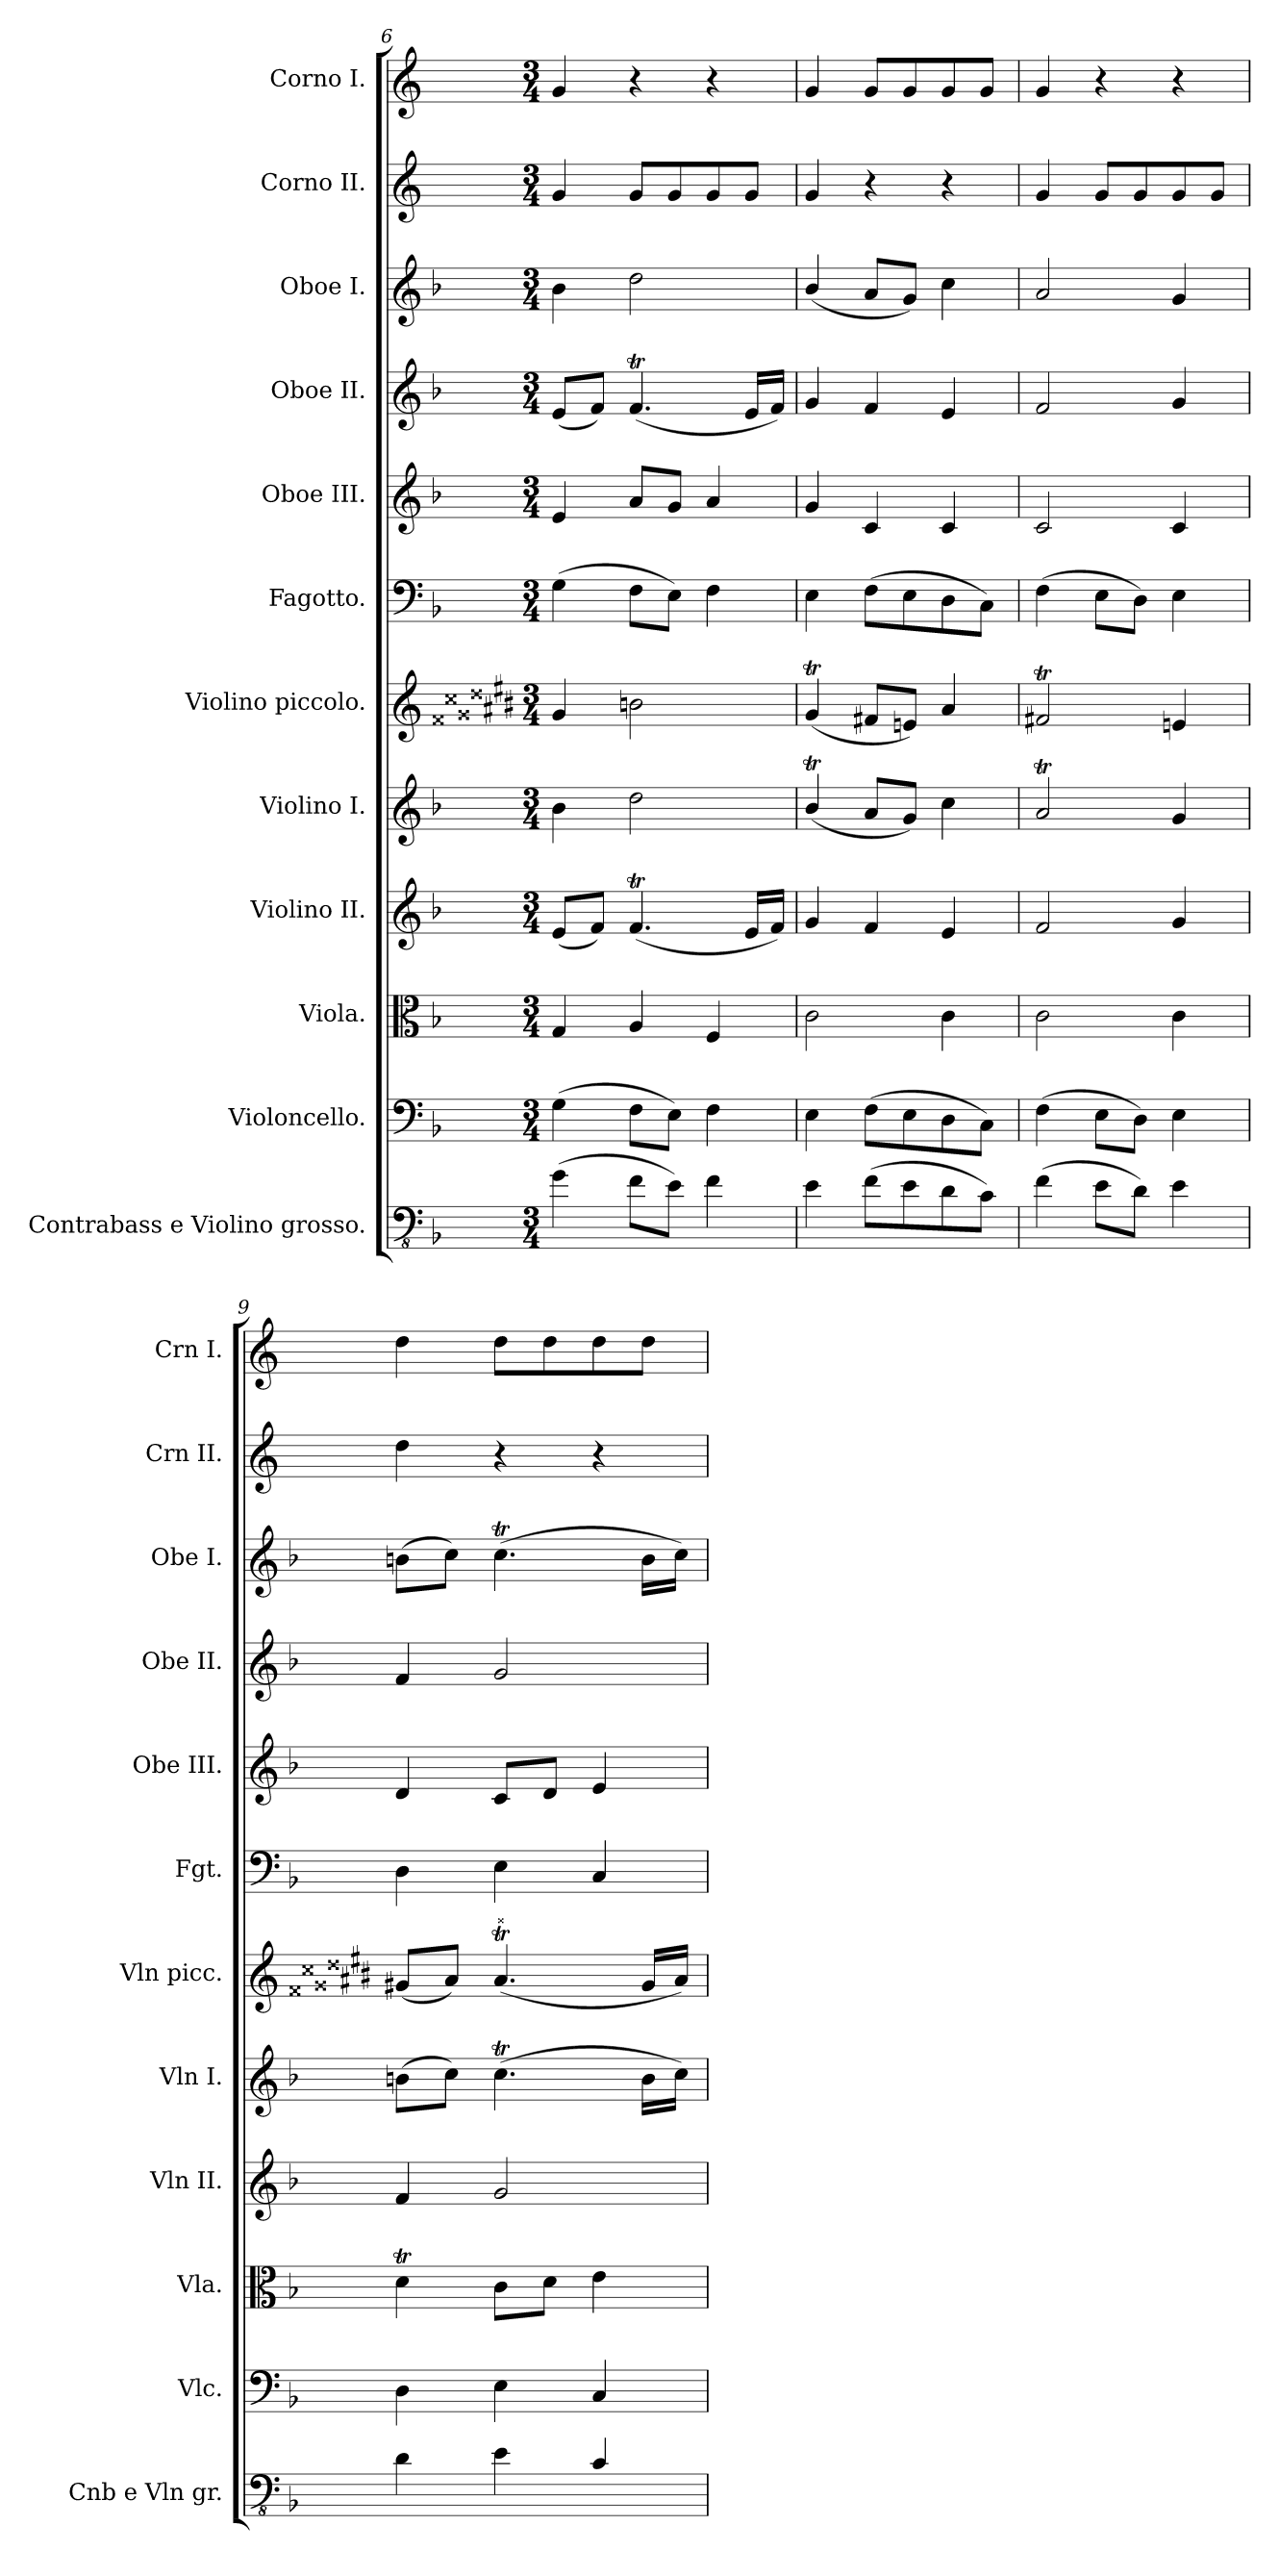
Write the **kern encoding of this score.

**kern	**kern	**kern	**kern	**kern	**kern	**kern	**kern	**kern	**kern	**kern	**kern
*part12	*part11	*part10	*part9	*part8	*part7	*part6	*part5	*part4	*part3	*part2	*part1
*staff12	*staff11	*staff10	*staff9	*staff8	*staff7	*staff6	*staff5	*staff4	*staff3	*staff2	*staff1
*I"Contrabass e Violino grosso.	*I"Violoncello.	*I"Viola.	*I"Violino II.	*I"Violino I.	*I"Violino piccolo.	*I"Fagotto.	*I"Oboe III.	*I"Oboe II.	*I"Oboe I.	*I"Corno II.	*I"Corno I.
*I'Cnb e Vln gr.	*I'Vlc.	*I'Vla.	*I'Vln II.	*I'Vln I.	*I'Vln picc.	*I'Fgt.	*I'Obe III.	*I'Obe II.	*I'Obe I.	*I'Crn II.	*I'Crn I.
*clefFv4	*clefF4	*clefC3	*clefG2	*clefG2	*clefG2	*clefF4	*clefG2	*clefG2	*clefG2	*clefG2	*clefG2
*ITrd7c12	*	*	*	*	*ITrd-1c-3	*	*	*	*	*ITrd4c7	*ITrd4c7
*k[b-]	*k[b-]	*k[b-]	*k[b-]	*k[b-]	*k[f##c##g##d##a#e#b#]	*k[b-]	*k[b-]	*k[b-]	*k[b-]	*k[b-]	*k[b-]
*M3/4	*M3/4	*M3/4	*M3/4	*M3/4	*M3/4	*M3/4	*M3/4	*M3/4	*M3/4	*M3/4	*M3/4
=6	=6	=6	=6	=6	=6	=6	=6	=6	=6	=6	=6
(>4GG\	(>4G\	4G/	(<8e/L	4b-\	4a#/	(>4G\	4e/	(<8e/L	4b-\	4c/	4c/
.	.	.	8f/J)	.	.	.	.	8f/J)	.	.	.
8FF\L	8F\L	4A/	(<4.fT/	2dd\	2cc##\	8F\L	8a/L	(<4.fT/	2dd\	8c/L	4r
8EE\J)	8E\J)	.	.	.	.	8E\J)	8g/J	.	.	8c/	.
4FF\	4F\	4F/	.	.	.	4F\	4a/	.	.	8c/	4r
.	.	.	16e/LL	.	.	.	.	16e/LL	.	8c/J	.
.	.	.	16f/JJ)	.	.	.	.	16f/JJ)	.	.	.
!!LO:PB:g=z
=7	=7	=7	=7	=7	=7	=7	=7	=7	=7	=7	=7
4EE\	4E\	2c\	4g/	(<4b-T/	(<4a#T/	4E\	4g/	4g/	(<4b-/	4c/	4c/
(>8FF\L	(>8F\L	.	4f/	8a/L	8g##/L	(>8F\L	4c/	4f/	8a/L	4r	8c/L
8EE\	8E\	.	.	8g/J)	8f##/J)	8E\	.	.	8g/J)	.	8c/
8DD\	8D\	4c\	4e/	4cc\	4b#/	8D\	4c/	4e/	4cc\	4r	8c/
8CC\J)	8C\J)	.	.	.	.	8C\J)	.	.	.	.	8c/J
=8	=8	=8	=8	=8	=8	=8	=8	=8	=8	=8	=8
(>4FF\	(>4F\	2c\	2f/	2at/	2g##t/	(>4F\	2c/	2f/	2a/	4c/	4c/
8EE\L	8E\L	.	.	.	.	8E\L	.	.	.	8c/L	4r
8DD\J)	8D\J)	.	.	.	.	8D\J)	.	.	.	8c/	.
4EE\	4E\	4c\	4g/	4g/	4f##/	4E\	4c/	4g/	4g/	8c/	4r
.	.	.	.	.	.	.	.	.	.	8c/J	.
=9	=9	=9	=9	=9	=9	=9	=9	=9	=9	=9	=9
4DD\	4D\	4dT\	4f/	(>8bn\L	(<8a##X/L	4D\	4d/	4f/	(>8bn\L	4g\	4g\
.	.	.	.	8cc\J)	8b#/J)	.	.	.	8cc\J)	.	.
4EE\	4E\	8c\L	2g/	(>4.ccT\	(<4.b#T/	4E\	8c/L	2g/	(>4.ccT\	4r	8g\L
.	.	8d\J	.	.	.	.	8d/J	.	.	.	8g\
4CC/	4C/	4e\	.	.	.	4C/	4e/	.	.	4r	8g\
.	.	.	.	16b\LL	16a##/LL	.	.	.	16b\LL	.	8g\J
.	.	.	.	16cc\JJ)	16b#/JJ)	.	.	.	16cc\JJ)	.	.
=	=	=	=	=	=	=	=	=	=	=	=
*-	*-	*-	*-	*-	*-	*-	*-	*-	*-	*-	*-
